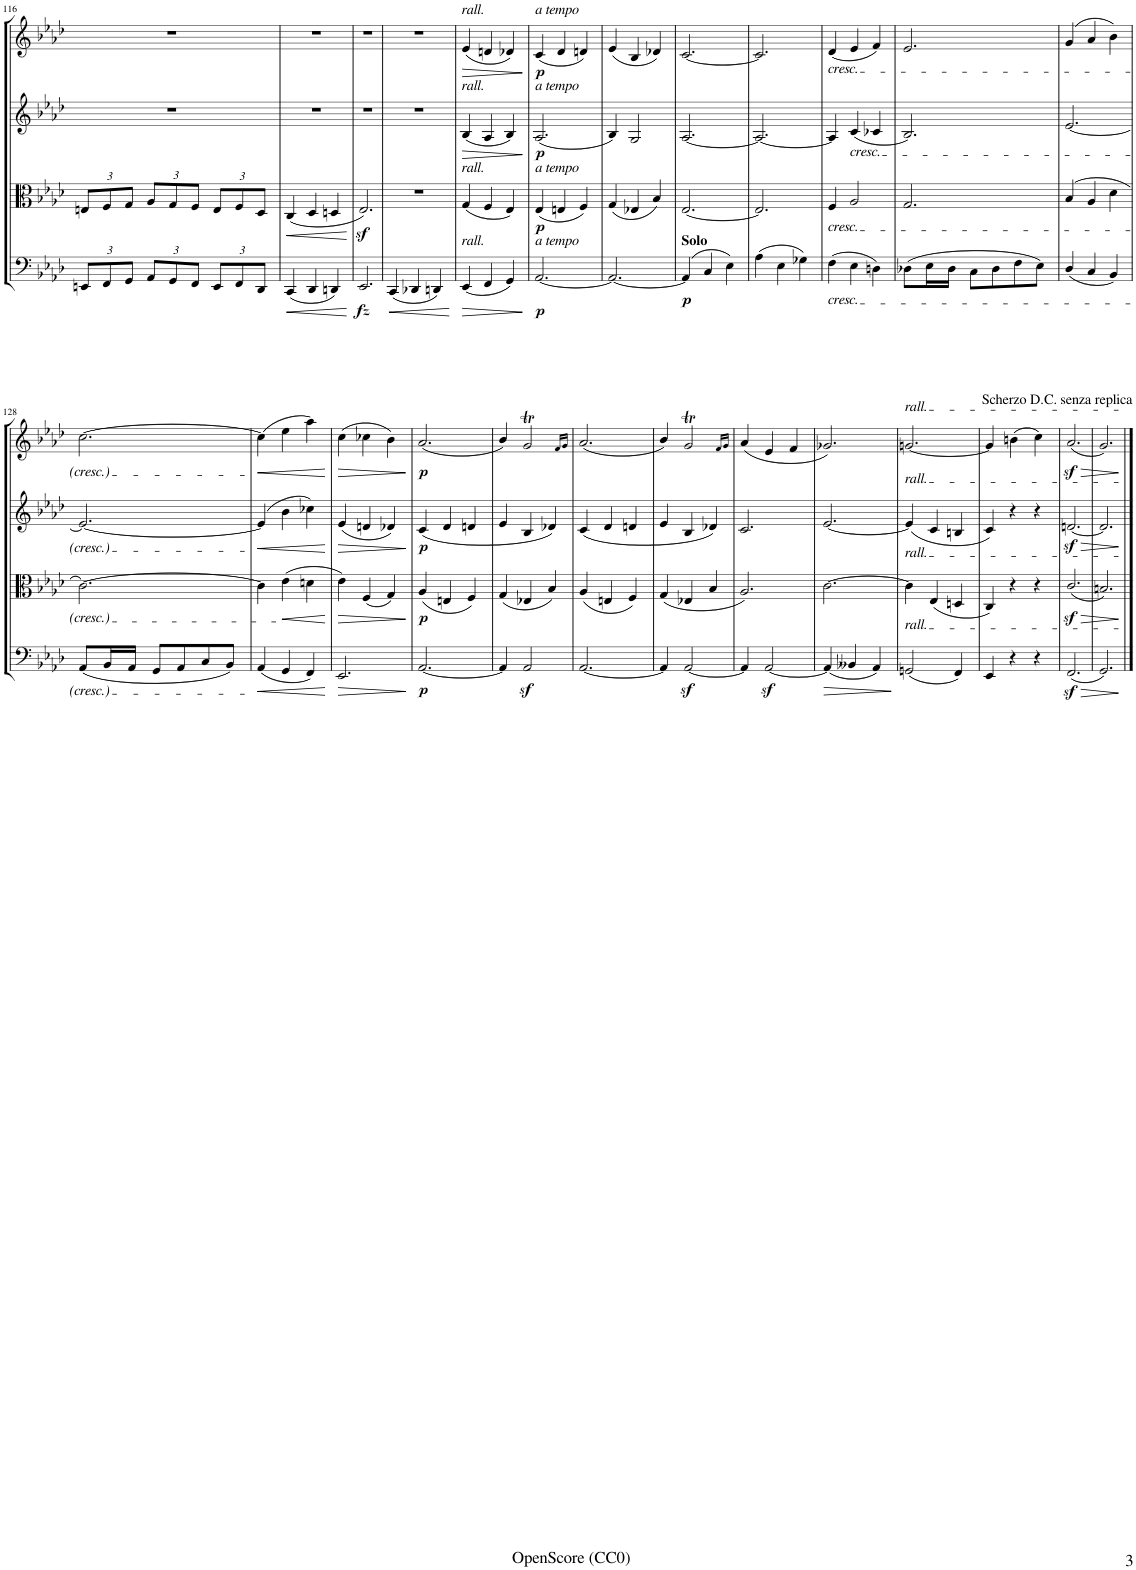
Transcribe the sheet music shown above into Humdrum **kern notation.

**kern	**dynam	**kern	**dynam	**kern	**dynam	**kern	**dynam
*part4	*part4	*part3	*part3	*part2	*part2	*part1	*part1
*staff4	*staff4	*staff3	*staff3	*staff2	*staff2	*staff1	*staff1
*I"Violoncello	*	*I"Viola	*	*I"Violin 2	*	*I"Violin 1	*
*I'Vc	*	*I'Vla	*	*I'Vln	*	*I'Vln	*
!!LO:PB:g=z
*clefF4	*	*clefC3	*	*clefG2	*	*clefG2	*
*k[b-e-a-d-]	*	*k[b-e-a-d-]	*	*k[b-e-a-d-]	*	*k[b-e-a-d-]	*
*M3/4	*	*M3/4	*	*M3/4	*	*M3/4	*
*Xbrackettup	*	*Xbrackettup	*	*	*	*	*
=116	=116	=116	=116	=116	=116	=116	=116
12EEn/L	.	12En/L	.	2.r	.	2.r	.
12FF/	.	12F/	.	.	.	.	.
12GG/J	.	12G/J	.	.	.	.	.
12AA-/L	.	12A-/L	.	.	.	.	.
12GG/	.	12G/	.	.	.	.	.
12FF/J	.	12F/J	.	.	.	.	.
12EE/L	.	12E/L	.	.	.	.	.
12FF/	.	12F/	.	.	.	.	.
12DD-/J	.	12D-/J	.	.	.	.	.
=117	=117	=117	=117	=117	=117	=117	=117
!	!LO:HP:b	!	!LO:HP:b	!	!	!	!
(4CC/	<	(4C/	<	2.r	.	2.r	.
4DD-/	.	4D-/	.	.	.	.	.
4DDn/)	.	4Dn/	.	.	.	.	.
.	[	.	[	.	.	.	.
=118	=118	=118	=118	=118	=118	=118	=118
!	!LO:DY:b	!	!	!	!	!	!
2.EE-/	fz	2.E-z</)	.	2.r	.	2.r	.
=119	=119	=119	=119	=119	=119	=119	=119
!	!LO:HP:b	!	!	!	!	!	!
(4CC/	<	2.r	.	2.r	.	2.r	.
4DD-X/	.	.	.	.	.	.	.
4DDn/)	.	.	.	.	.	.	.
.	[	.	.	.	.	.	.
=120	=120	=120	=120	=120	=120	=120	=120
!	!	!	!	!	!	!LO:TX:a:i:t=rall.	!
!	!	!	!	!LO:TX:a:i:t=rall.	!	!	!
!	!	!LO:TX:a:i:t=rall.	!	!	!	!	!
!LO:TX:a:i:t=rall.	!	!	!	!	!	!	!
!	!LO:HP:b	!	!	!	!LO:HP:b	!	!LO:HP:b
(4EE-/	>	(4G/	.	(4B-/	>	(4e-/	>
4FF/	.	4F/	.	4A-/	.	4dn/	.
4GG/)	.	4E-/)	.	4B-/)	.	4d-X/)	.
.	]	.	.	.	]	.	]
=121	=121	=121	=121	=121	=121	=121	=121
!	!	!	!	!	!	!LO:TX:a:i:t=a tempo	!
!	!	!	!	!LO:TX:a:i:t=a tempo	!	!	!
!	!	!LO:TX:a:i:t=a tempo	!	!	!	!	!
!LO:TX:a:i:t=a tempo	!	!	!	!	!	!	!
!	!LO:DY:b	!	!LO:DY:b	!	!LO:DY:b	!	!LO:DY:b
[2.AA-/	p	(4E-/	p	(2.A-/	p	(4c/	p
.	.	4En/	.	.	.	4d-/	.
.	.	4F/)	.	.	.	4dn/)	.
=122	=122	=122	=122	=122	=122	=122	=122
2.AA-/_	.	(4G/	.	4B-/)	.	(4e-/	.
.	.	4E-X/	.	2G/	.	4B-/	.
.	.	4B-/)	.	.	.	4d-X/)	.
=123	=123	=123	=123	=123	=123	=123	=123
!LO:TX:a:B:t=Solo	!	!	!	!	!	!	!
!	!LO:DY:b	!	!	!	!	!	!
(4AA-/]	p	[2.E-/	.	[2.A-/	.	[2.c/	.
4C/	.	.	.	.	.	.	.
4E-\)	.	.	.	.	.	.	.
=124	=124	=124	=124	=124	=124	=124	=124
(4A-\	.	2.E-/]	.	2.A-/_	.	2.c/]	.
4E-\	.	.	.	.	.	.	.
4G-X\)	.	.	.	.	.	.	.
=125	=125	=125	=125	=125	=125	=125	=125
!	!	!	!	!	!	!LO:TX:b:i:t=cresc.	!
!	!	!LO:TX:b:i:t=cresc.	!	!	!	!	!
!LO:TX:b:i:t=cresc.	!	!	!	!	!	!	!
(4F\	.	4F/	.	4A-/]	.	(4d-/	.
!	!	!	!	!LO:TX:b:i:t=cresc.	!	!	!
4E-\	.	2A-/	.	(4c/	.	4e-/	.
4Dn\)	.	.	.	4c-X/	.	4f/)	.
=126	=126	=126	=126	=126	=126	=126	=126
(8D-X\L	.	2.G/	.	2.B-/)	.	2.e-/	.
16E-\L	.	.	.	.	.	.	.
16D-\JJ	.	.	.	.	.	.	.
8C\L	.	.	.	.	.	.	.
8D-\	.	.	.	.	.	.	.
8F\	.	.	.	.	.	.	.
8E-\J)	.	.	.	.	.	.	.
=127	=127	=127	=127	=127	=127	=127	=127
(4D-/	.	(4B-/	.	[2.e-/	.	(4g/	.
4C/	.	4A-/	.	.	.	4a-/	.
4BB-/)	.	4d-\	.	.	.	4b-\)	.
!!LO:LB:g=z
=128	=128	=128	=128	=128	=128	=128	=128
(8AA-/L	.	[2.c\)	.	2.e-/_	.	[2.cc\	.
16BB-/L	.	.	.	.	.	.	.
16AA-/JJ	.	.	.	.	.	.	.
8GG/L	.	.	.	.	.	.	.
8AA-/	.	.	.	.	.	.	.
8C/	.	.	.	.	.	.	.
8BB-/J)	.	.	.	.	.	.	.
=129	=129	=129	=129	=129	=129	=129	=129
!	!LO:HP:b	!	!	!	!LO:HP:b	!	!LO:HP:b
(4AA-/	<	4c\]	.	(4e-/]	<	(4cc\]	<
!	!	!	!LO:HP:b	!	!	!	!
4GG/	.	(4e-\	<	4b-\	.	4ee-\	.
4FF/)	.	4dn\	.	4cc-X\)	.	4aa-\)	.
.	[	.	[	.	[	.	[
=130	=130	=130	=130	=130	=130	=130	=130
!	!LO:HP:b	!	!LO:HP:b	!	!LO:HP:b	!	!LO:HP:b
2.EE-/	>	4e-\)	>	(4e-/	>	(4cc\	>
.	.	(4F/	.	4dn/	.	4cc-X\	.
.	.	4G/)	.	4d-X/)	.	4b-\)	.
.	]	.	]	.	]	.	]
=131	=131	=131	=131	=131	=131	=131	=131
!	!LO:DY:b	!	!LO:DY:b	!	!LO:DY:b	!	!LO:DY:b
[2.AA-/	p	(4A-/	p	(<4c/	p	(2.a-/	p
.	.	4En/	.	4d-/	.	.	.
.	.	4F/)	.	4dn/	.	.	.
=132	=132	=132	=132	=132	=132	=132	=132
4AA-/]	.	(4G/	.	4e-/	.	4b-/)	.
2AA-z</	.	4E-X/	.	4B-/	.	2gt/	.
.	.	4B-/)	.	4d-X/)	.	.	.
.	.	.	.	.	.	16qf/LL	.
.	.	.	.	.	.	16qg/JJ	.
=133	=133	=133	=133	=133	=133	=133	=133
[2.AA-/	.	(4A-/	.	(<4c/	.	(2.a-/	.
.	.	4En/	.	4d-/	.	.	.
.	.	4F/)	.	4dn/	.	.	.
=134	=134	=134	=134	=134	=134	=134	=134
4AA-/]	.	(4G/	.	4e-/	.	4b-/)	.
[2AA-z</	.	4E-X/	.	4B-/	.	2gt/	.
.	.	4B-/	.	4d-X/)	.	.	.
.	.	.	.	.	.	16qf/LL	.
.	.	.	.	.	.	16qg/JJ	.
=135	=135	=135	=135	=135	=135	=135	=135
4AA-/]	.	2.A-/)	.	2.c/	.	(4a-/	.
[2AA-z</	.	.	.	.	.	4e-/	.
.	.	.	.	.	.	4f/	.
=136	=136	=136	=136	=136	=136	=136	=136
!	!LO:HP:b	!	!	!	!	!	!
(4AA-/]	>	[2.c\	.	[2.e-/	.	2.g-X/)	.
4BB--X/	.	.	.	.	.	.	.
4AA-/)	.	.	.	.	.	.	.
.	]	.	.	.	.	.	.
=137	=137	=137	=137	=137	=137	=137	=137
!	!	!	!	!	!	!LO:TX:a:i:t=rall.	!
!	!	!	!	!LO:TX:a:i:t=rall.	!	!	!
!	!	!LO:TX:a:i:t=rall.	!	!	!	!	!
!LO:TX:a:i:t=rall.	!	!	!	!	!	!	!
(2GGn/	.	4c\]	.	(4e-/]	.	[2.gn/	.
.	.	(4E-/	.	4c/	.	.	.
4FF/)	.	4Dn/	.	4Bn/	.	.	.
=138	=138	=138	=138	=138	=138	=138	=138
4EE-/	.	4C/)	.	4c/)	.	4g/]	.
4r	.	4r	.	4r	.	(4bn\	.
4r	.	4r	.	4r	.	4cc\)	.
=139	=139	=139	=139	=139	=139	=139	=139
!	!LO:HP:b	!	!LO:HP:b	!	!LO:HP:b	!	!LO:HP:b
(2.FFz</	>	(2.cz</	>	[2.dnz</	>	(2.a-z</	>
=140	=140	=140	=140	=140	=140	=140	=140
2.GG/)	.	2.Bn/)	.	2.d/]	.	2.g/)	.
.	]	.	]	.	]	.	]
!	!	!	!	!	!	!LO:TX:a:t=Scherzo D.C. senza replica	!
==	==	==	==	==	==	==	==
*-	*-	*-	*-	*-	*-	*-	*-
